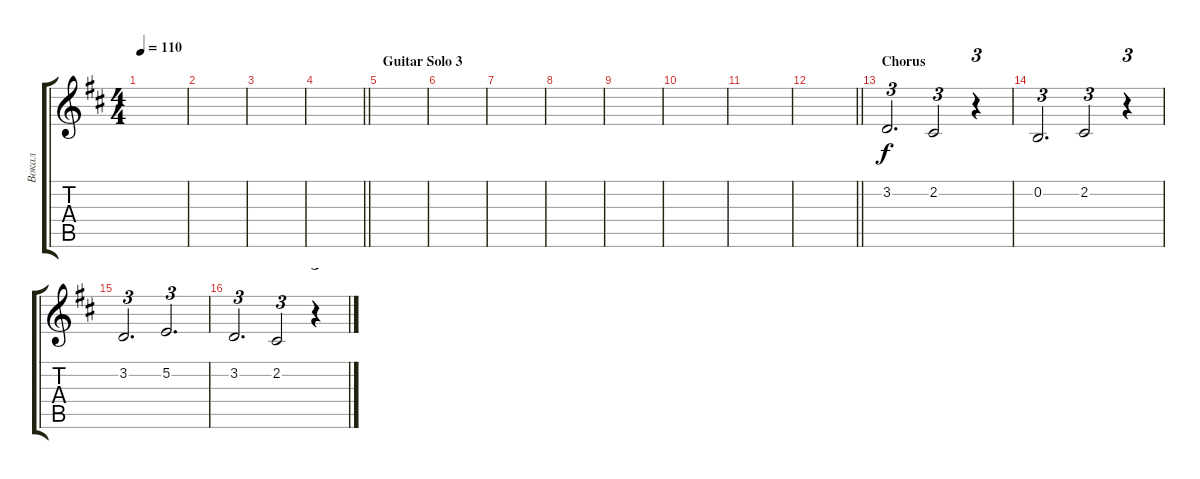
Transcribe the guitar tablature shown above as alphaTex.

\track ("Вокал" "Вокал") {instrument fx7echoes}
\staff {score tabs}
\tuning (E4 B3 G3 D3 A2 E2) {hide}
\ts (4 4)
\tempo 110
\clef g2
\ks bminor
|
|
|
\barLineRight lightlight
|
\section ("" "Guitar Solo 3")
|
|
|
|
|
|
|
\barLineRight lightlight
|
\section ("" "Chorus")
3.2.2{d tu (3 2)} 2.2.2{tu (3 2)} r.4{tu (3 2)} |
0.2.2{d tu (3 2)} 2.2.2{tu (3 2)} r.4{tu (3 2)} |
3.2.2{d tu (3 2)} 5.2.2{d tu (3 2)} |
3.2.2{d tu (3 2)} 2.2.2{tu (3 2)} r.4{tu (3 2)}
